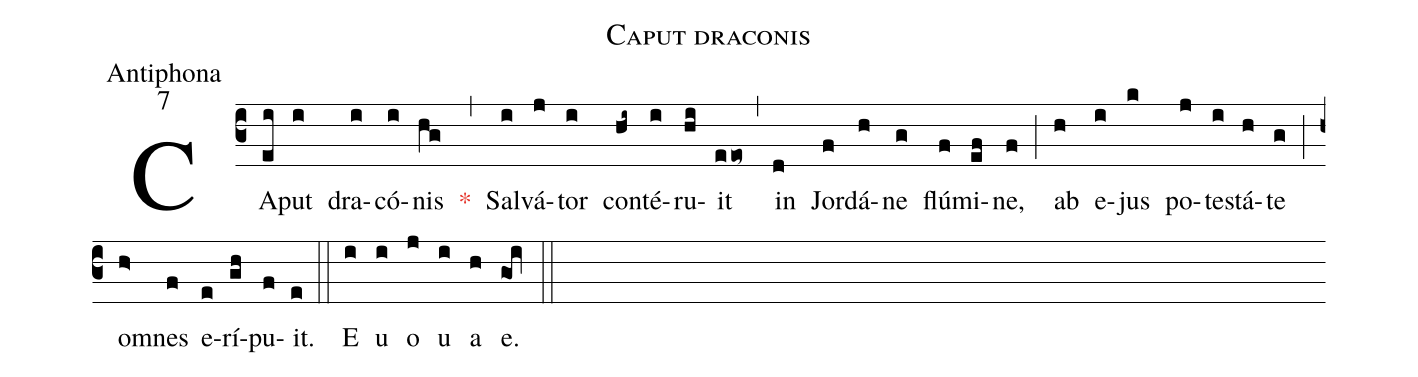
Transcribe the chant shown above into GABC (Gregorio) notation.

name:Caput draconis;
office-part:Antiphona;
mode:7;
%%
(c3) CA(ei)put(i) dra(i)có(i)nis(hg) <c>*</c>(,) Sal(i)vá(j)tor(i) con(hi~)té(i)ru(hi)it(eeo~) (,) in(d) Jor(f)dá(h)ne(g) flú(f)mi(ef)ne,(f) (;)  ab(h) e(i)jus(k) po(j)te(i)stá(h)te(g) (;) o(h>)mnes(f) e(e)rí(gh)pu(f)it.(e) (::) E(i) u(i) o(j) u(i) a(h) e.(goi) (::)
